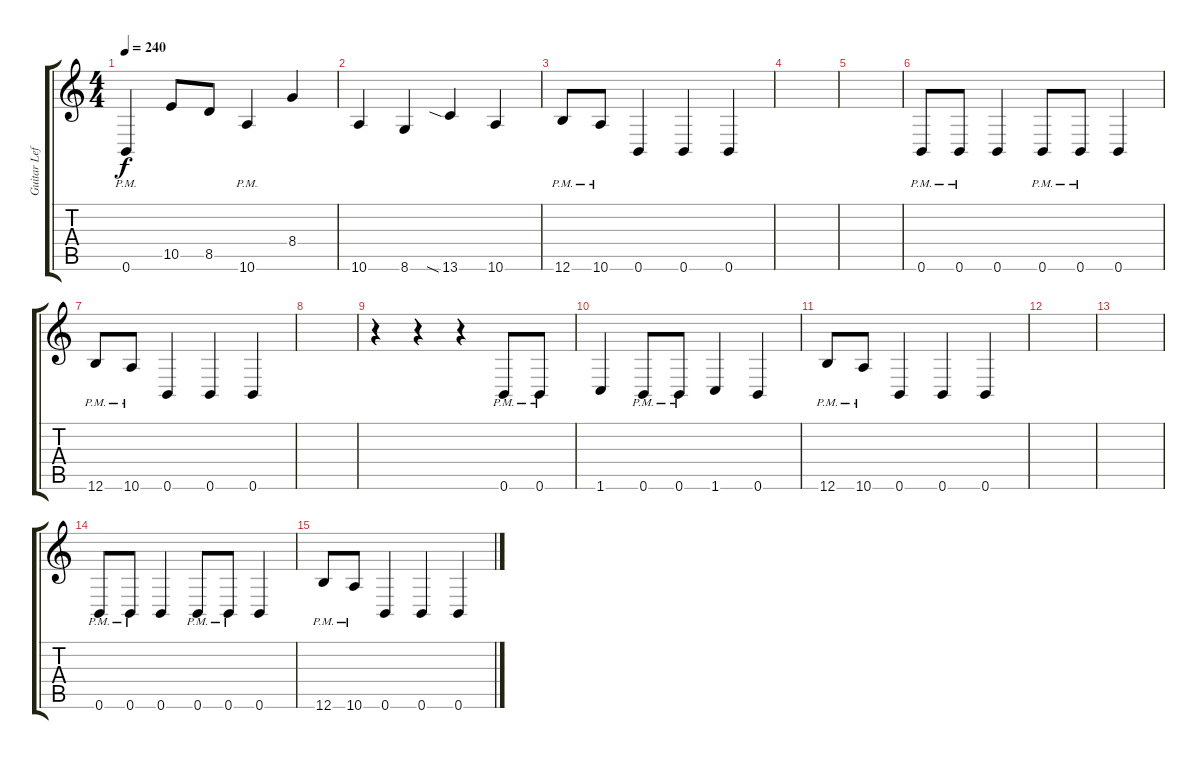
\track ("Guitar Left" "Guitar Lef") {instrument distortionguitar}
\staff {score tabs}
\tuning (Db4 Ab3 E3 B2 Gb2 B1) {hide}
\ts (4 4)
\tempo 240
\clef g2
\ks c
0.6{pm}.4{dy f} 10.5.8 8.5.8 10.6{pm}.4 8.4.4 |
10.6.4 8.6.4 13.6{sia}.4 10.6.4 |
12.6{pm}.8 10.6{pm}.8 0.6.4 0.6.4 0.6.4 |
|
|
0.6{pm}.8 0.6{pm}.8 0.6.4 0.6{pm}.8 0.6{pm}.8 0.6.4 |
12.6{pm}.8 10.6{pm}.8 0.6.4 0.6.4 0.6.4 |
|
r.4 r.4 r.4 0.6{pm}.8 0.6{pm}.8 |
1.6.4 0.6{pm}.8 0.6{pm}.8 1.6.4 0.6.4 |
12.6{pm}.8 10.6{pm}.8 0.6.4 0.6.4 0.6.4 |
|
|
0.6{pm}.8 0.6{pm}.8 0.6.4 0.6{pm}.8 0.6{pm}.8 0.6.4 |
12.6{pm}.8 10.6{pm}.8 0.6.4 0.6.4 0.6.4
